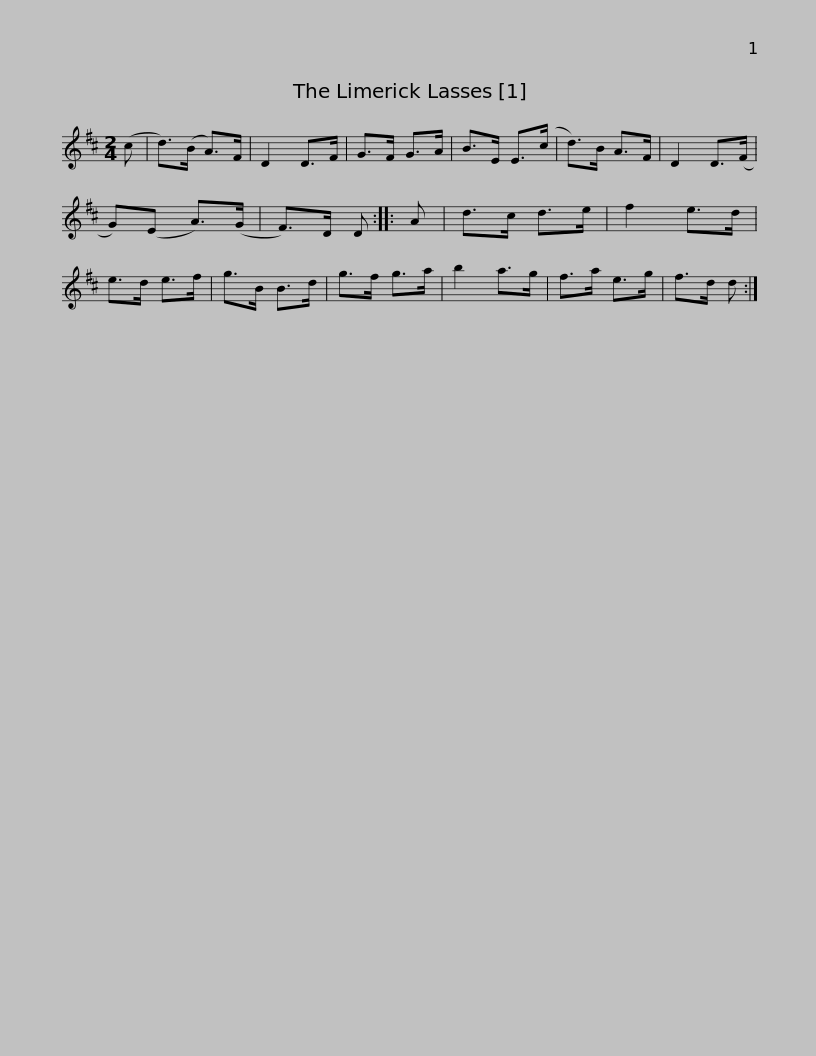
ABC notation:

X:1
L:1/8
M:2/4
I:linebreak $
K:D
V:1 treble
V:1
 (c | d>)(B A>)F | D2 D>F | G>F G>A | B>E E>(c | %5
 d>)B A>F | D2 D>(F | G)(E A>)(G | F>)D D :: A |$ %10
 d>c d>e | f2 e>d | e>d e>f | g>B B>d | g>f g>a | %15
 b2 a>g | f>a e>g | f>d d :| %18
